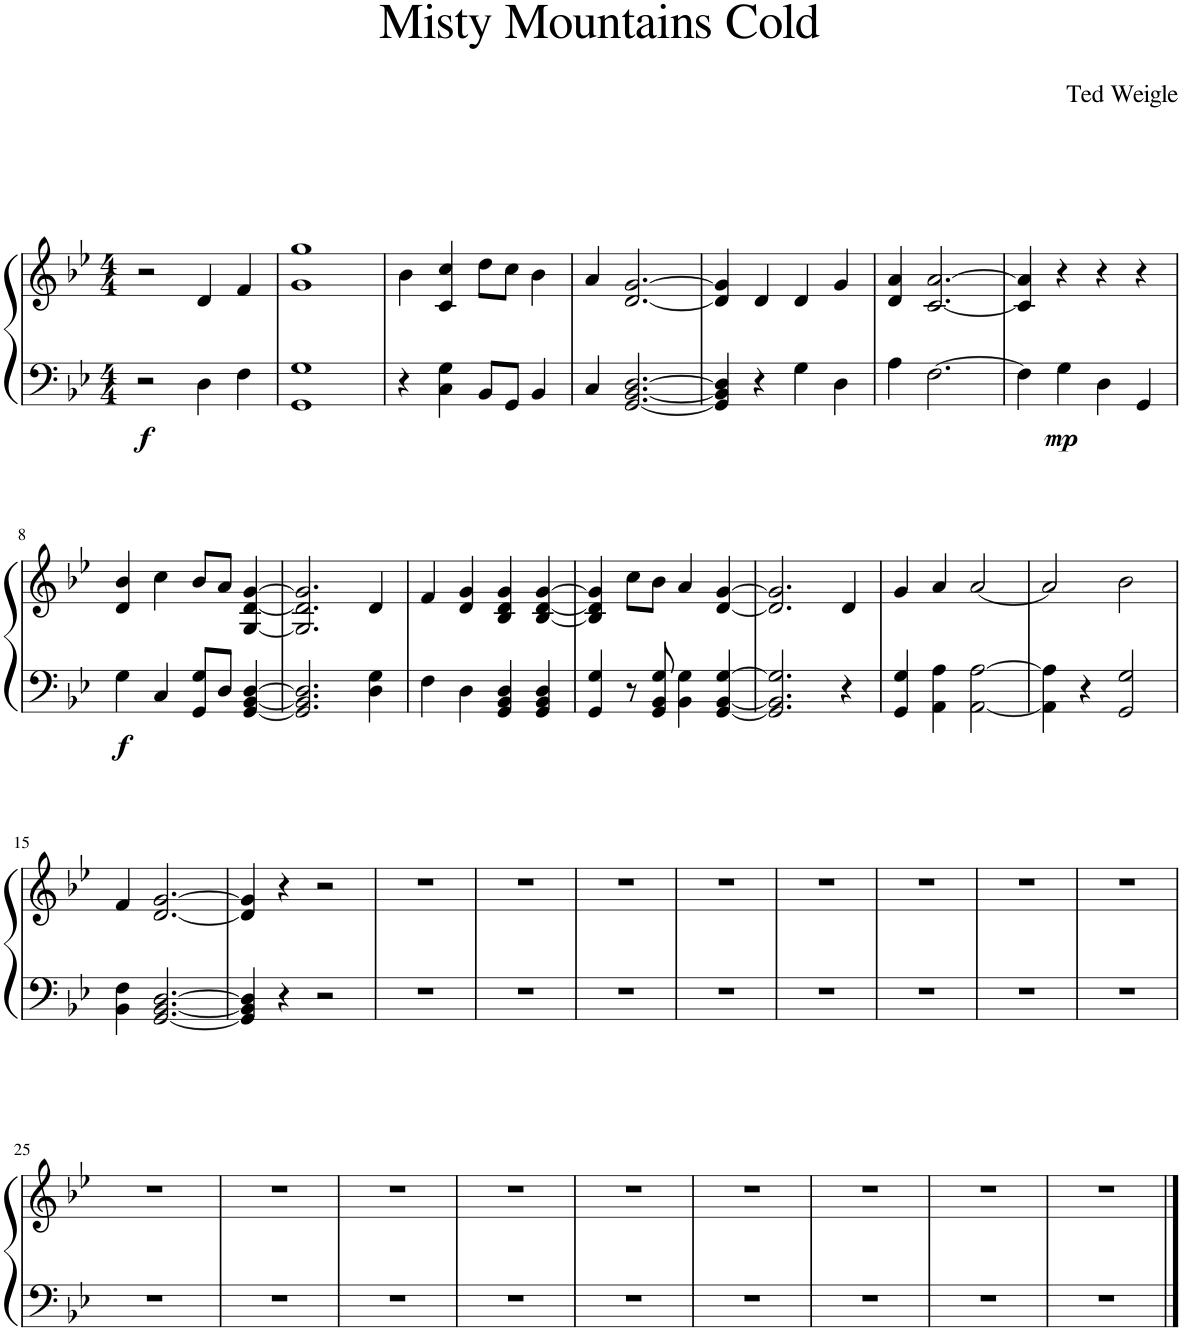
**kern	**kern	**dynam
*part1	*part1	*part1
*staff2	*staff1	*staff1/2
*I"Piano	*	*
*I'Pno.	*	*
*clefF4	*clefG2	*
*k[b-e-]	*k[b-e-]	*
*M4/4	*M4/4	*
=1	=1	=1
!	!	!LO:DY:b=2
2r	2r	f
4D\	4d/	.
4F\	4f/	.
=2	=2	=2
1GG 1G	1g 1gg	.
=3	=3	=3
4r	4b-\	.
4C\ 4G\	4c/ 4cc/	.
8BB-/L	8dd\L	.
8GG/J	8cc\J	.
4BB-/	4b-\	.
=4	=4	=4
4C/	4a/	.
[2.GG/ [2.BB-/ [2.D/	[2.d/ [2.g/	.
=5	=5	=5
4GG/] 4BB-/] 4D/]	4d/] 4g/]	.
4r	4d/	.
4G\	4d/	.
4D\	4g/	.
=6	=6	=6
4A\	4d/ 4a/	.
[2.F\	[2.c/ [2.a/	.
=7	=7	=7
4F\]	4c/] 4a/]	.
!	!	!LO:DY:b=2
4G\	4r	mp
4D\	4r	.
4GG/	4r	.
!!LO:LB:g=z
=8	=8	=8
!	!	!LO:DY:b=2
4G\	4d/ 4b-/	f
4C/	4cc\	.
8GG/ 8G/L	8b-/L	.
8D/J	8a/J	.
[4GG/ [4BB-/ [4D/	[4G/ [4d/ [4g/	.
=9	=9	=9
2.GG/] 2.BB-/] 2.D/]	2.G/] 2.d/] 2.g/]	.
4D\ 4G\	4d/	.
=10	=10	=10
4F\	4f/	.
4D\	4d/ 4g/	.
4GG/ 4BB-/ 4D/	4B-/ 4d/ 4g/	.
4GG/ 4BB-/ 4D/	[4B-/ [4d/ [4g/	.
=11	=11	=11
4GG/ 4G/	4B-/] 4d/] 4g/]	.
8r	8cc\L	.
8GG/ 8BB-/ 8G/	8b-\J	.
4BB-\ 4G\	4a/	.
[4GG/ [4BB-/ [4G/	[4d/ [4g/	.
=12	=12	=12
2.GG/] 2.BB-/] 2.G/]	2.d/] 2.g/]	.
4r	4d/	.
=13	=13	=13
4GG/ 4G/	4g/	.
4AA\ 4A\	4a/	.
[2AA\ [2A\	[2a/	.
=14	=14	=14
4AA\] 4A\]	2a/]	.
4r	.	.
2GG/ 2G/	2b-\	.
!!LO:LB:g=z
=15	=15	=15
4BB-\ 4F\	4f/	.
[2.GG/ [2.BB-/ [2.D/	[2.d/ [2.g/	.
=16	=16	=16
4GG/] 4BB-/] 4D/]	4d/] 4g/]	.
4r	4r	.
2r	2r	.
=17	=17	=17
1r	1r	.
=18	=18	=18
1r	1r	.
=19	=19	=19
1r	1r	.
=20	=20	=20
1r	1r	.
=21	=21	=21
1r	1r	.
=22	=22	=22
1r	1r	.
=23	=23	=23
1r	1r	.
=24	=24	=24
1r	1r	.
!!LO:LB:g=z
=25	=25	=25
1r	1r	.
=26	=26	=26
1r	1r	.
=27	=27	=27
1r	1r	.
=28	=28	=28
1r	1r	.
=29	=29	=29
1r	1r	.
=30	=30	=30
1r	1r	.
=31	=31	=31
1r	1r	.
=32	=32	=32
1r	1r	.
=33	=33	=33
1r	1r	.
==	==	==
*-	*-	*-
